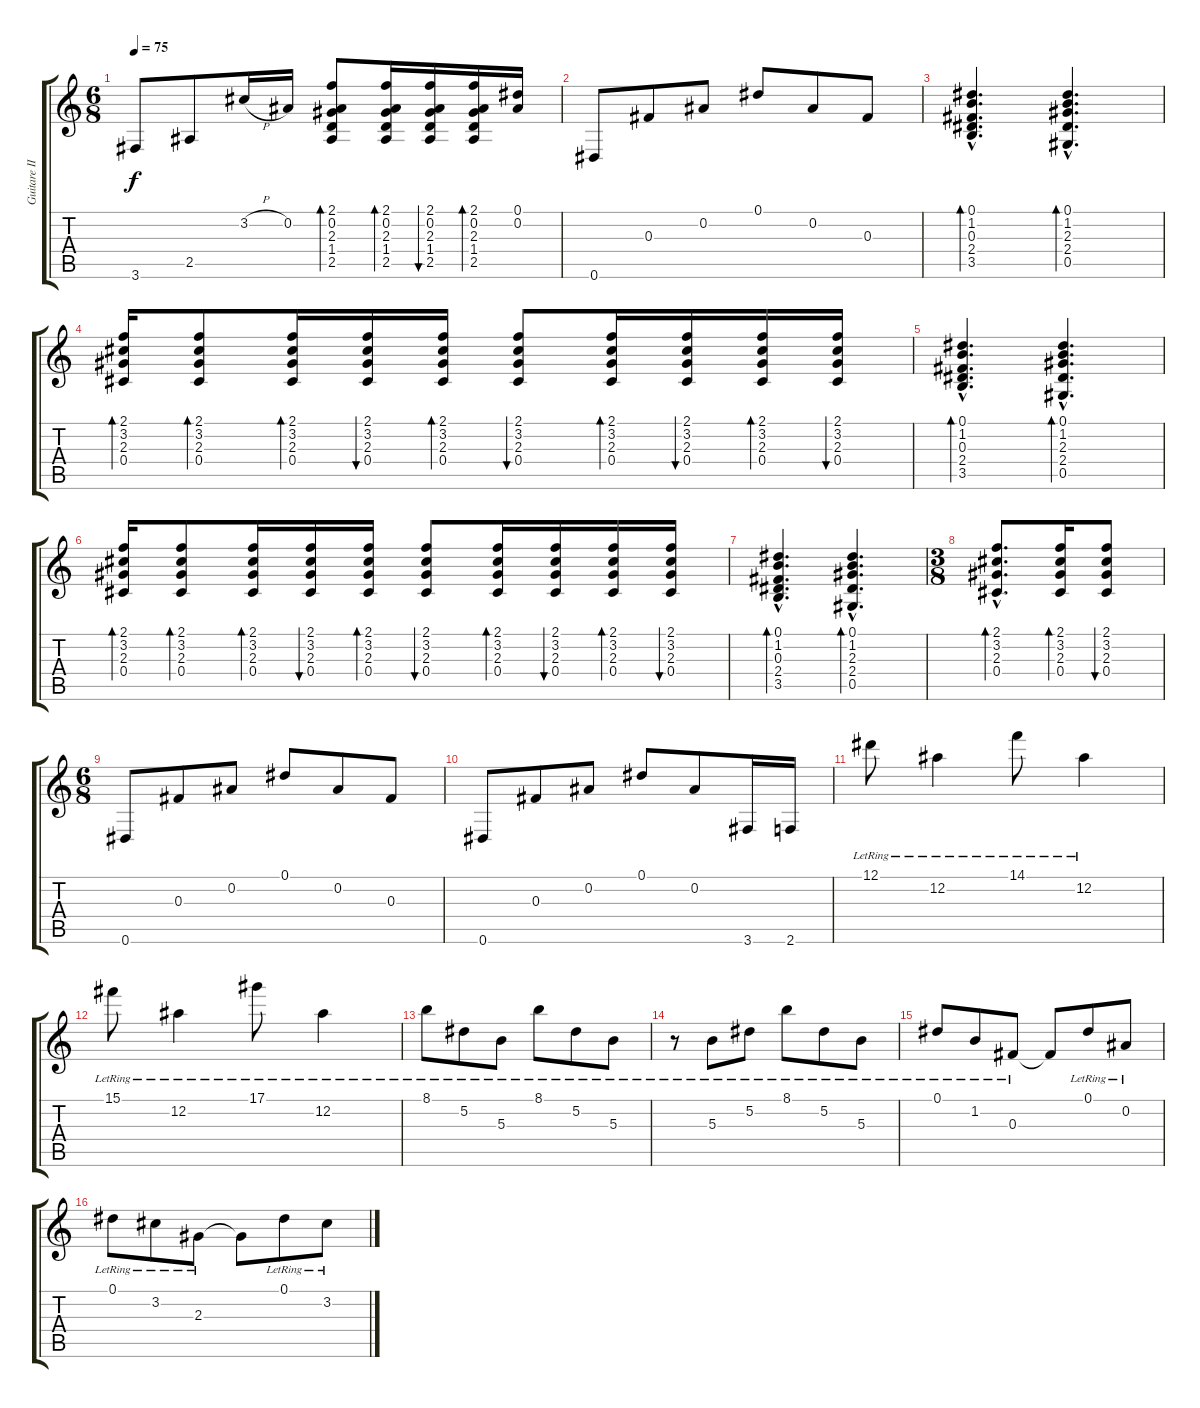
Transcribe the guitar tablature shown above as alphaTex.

\track ("Guitare III ( James Acoustique )" "Guitare II") {instrument acousticguitarsteel}
\staff {score tabs}
\tuning (Eb4 Bb3 Gb3 Db3 Ab2 Eb2) {hide}
\ts (6 8)
\tempo 75
\clef g2
\ks c
3.6.8{dy f} 2.5.8 3.2{h}.16 0.2.16 (2.1 0.2 2.3 1.4 2.5).8{bd 30} (2.1 0.2 2.3 1.4 2.5).16{bd 30} (2.1 0.2 2.3 1.4 2.5).16{bu 30} (2.1 0.2 2.3 1.4 2.5).16{bd 30} (0.1 0.2).16 |
0.6.8 0.3.8 0.2.8 0.1.8 0.2.8 0.3.8 |
(0.1{hac} 1.2{hac} 0.3{hac} 2.4{hac} 3.5{hac}).4{d bd 30} (0.1{hac} 1.2{hac} 2.3{hac} 2.4{hac} 0.5{hac}).4{d bd 30} |
(2.1 3.2 2.3 0.4).16{bd 30} (2.1 3.2 2.3 0.4).8{bd 30} (2.1 3.2 2.3 0.4).16{bd 30} (2.1 3.2 2.3 0.4).16{bu 30} (2.1 3.2 2.3 0.4).16{bd 30} (2.1 3.2 2.3 0.4).8{bu 30} (2.1 3.2 2.3 0.4).16{bd 30} (2.1 3.2 2.3 0.4).16{bu 30} (2.1 3.2 2.3 0.4).16{bd 30} (2.1 3.2 2.3 0.4).16{bu 30} |
(0.1{hac} 1.2{hac} 0.3{hac} 2.4{hac} 3.5{hac}).4{d bd 30} (0.1{hac} 1.2{hac} 2.3{hac} 2.4{hac} 0.5{hac}).4{d bd 30} |
(2.1 3.2 2.3 0.4).16{bd 30} (2.1 3.2 2.3 0.4).8{bd 30} (2.1 3.2 2.3 0.4).16{bd 30} (2.1 3.2 2.3 0.4).16{bu 30} (2.1 3.2 2.3 0.4).16{bd 30} (2.1 3.2 2.3 0.4).8{bu 30} (2.1 3.2 2.3 0.4).16{bd 30} (2.1 3.2 2.3 0.4).16{bu 30} (2.1 3.2 2.3 0.4).16{bd 30} (2.1 3.2 2.3 0.4).16{bu 30} |
(0.1{hac} 1.2{hac} 0.3{hac} 2.4{hac} 3.5{hac}).4{d bd 30} (0.1{hac} 1.2{hac} 2.3{hac} 2.4{hac} 0.5{hac}).4{d bd 30} |
\ts (3 8)
(2.1{hac} 3.2{hac} 2.3{hac} 0.4{hac}).8{d bd 30} (2.1 3.2 2.3 0.4).16{bd 30} (2.1 3.2 2.3 0.4).8{bu 30} |
\ts (6 8)
0.6.8 0.3.8 0.2.8 0.1.8 0.2.8 0.3.8 |
0.6.8 0.3.8 0.2.8 0.1.8 0.2.8 3.6.16 2.6.16 |
12.1{lr}.8 12.2{lr}.4 14.1{lr}.8 12.2{lr}.4 |
15.1{lr}.8 12.2{lr}.4 17.1{lr}.8 12.2{lr}.4 |
8.1{lr}.8 5.2{lr}.8 5.3{lr}.8 8.1{lr}.8 5.2{lr}.8 5.3{lr}.8 |
r.8 5.3{lr}.8 5.2{lr}.8 8.1{lr}.8 5.2{lr}.8 5.3{lr}.8 |
0.1{lr}.8 1.2{lr}.8 0.3{lr}.8 0.3{t}.8 0.1{lr}.8 0.2{lr}.8 |
0.1{lr}.8 3.2{lr}.8 2.3{lr}.8 2.3{t}.8 0.1{lr}.8 3.2{lr}.8
